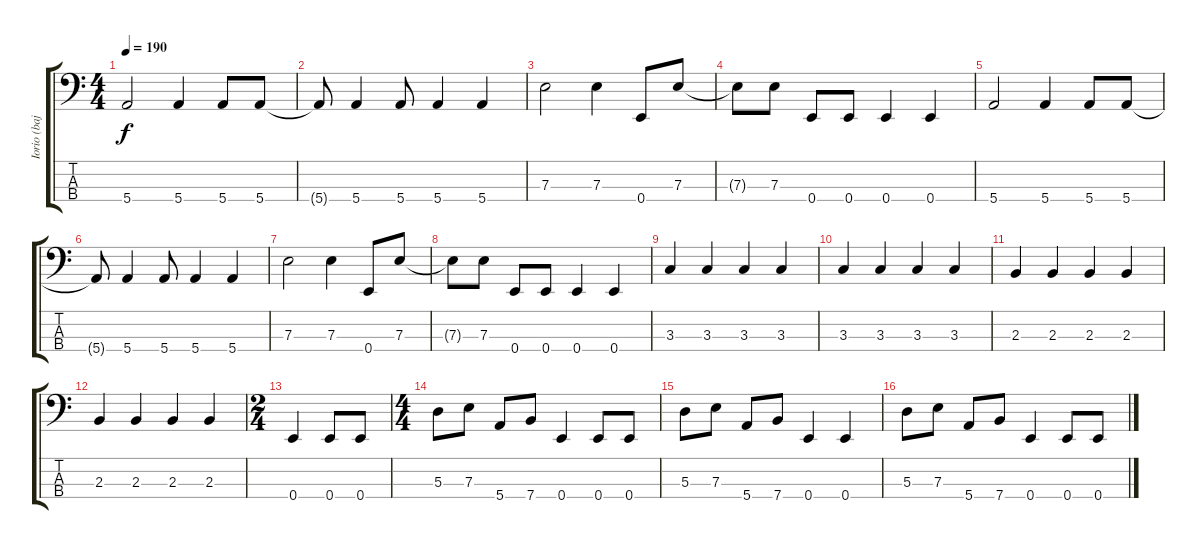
\track ("Iorio (bajo)" "Iorio (baj") {instrument electricbassfinger}
\staff {score tabs}
\tuning (G2 D2 A1 E1) {hide}
\ts (4 4)
\tempo 190
\clef f4
\ks c
5.4.2{dy f} 5.4.4 5.4.8 5.4.8 |
5.4{t}.8 5.4.4 5.4.8 5.4.4 5.4.4 |
7.3.2 7.3.4 0.4.8 7.3.8 |
7.3{t}.8 7.3.8 0.4.8 0.4.8 0.4.4 0.4.4 |
5.4.2 5.4.4 5.4.8 5.4.8 |
5.4{t}.8 5.4.4 5.4.8 5.4.4 5.4.4 |
7.3.2 7.3.4 0.4.8 7.3.8 |
7.3{t}.8 7.3.8 0.4.8 0.4.8 0.4.4 0.4.4 |
3.3.4 3.3.4 3.3.4 3.3.4 |
3.3.4 3.3.4 3.3.4 3.3.4 |
2.3.4 2.3.4 2.3.4 2.3.4 |
2.3.4 2.3.4 2.3.4 2.3.4 |
\ts (2 4)
0.4.4 0.4.8 0.4.8 |
\ts (4 4)
5.3.8 7.3.8 5.4.8 7.4.8 0.4.4 0.4.8 0.4.8 |
5.3.8 7.3.8 5.4.8 7.4.8 0.4.4 0.4.4 |
5.3.8 7.3.8 5.4.8 7.4.8 0.4.4 0.4.8 0.4.8
